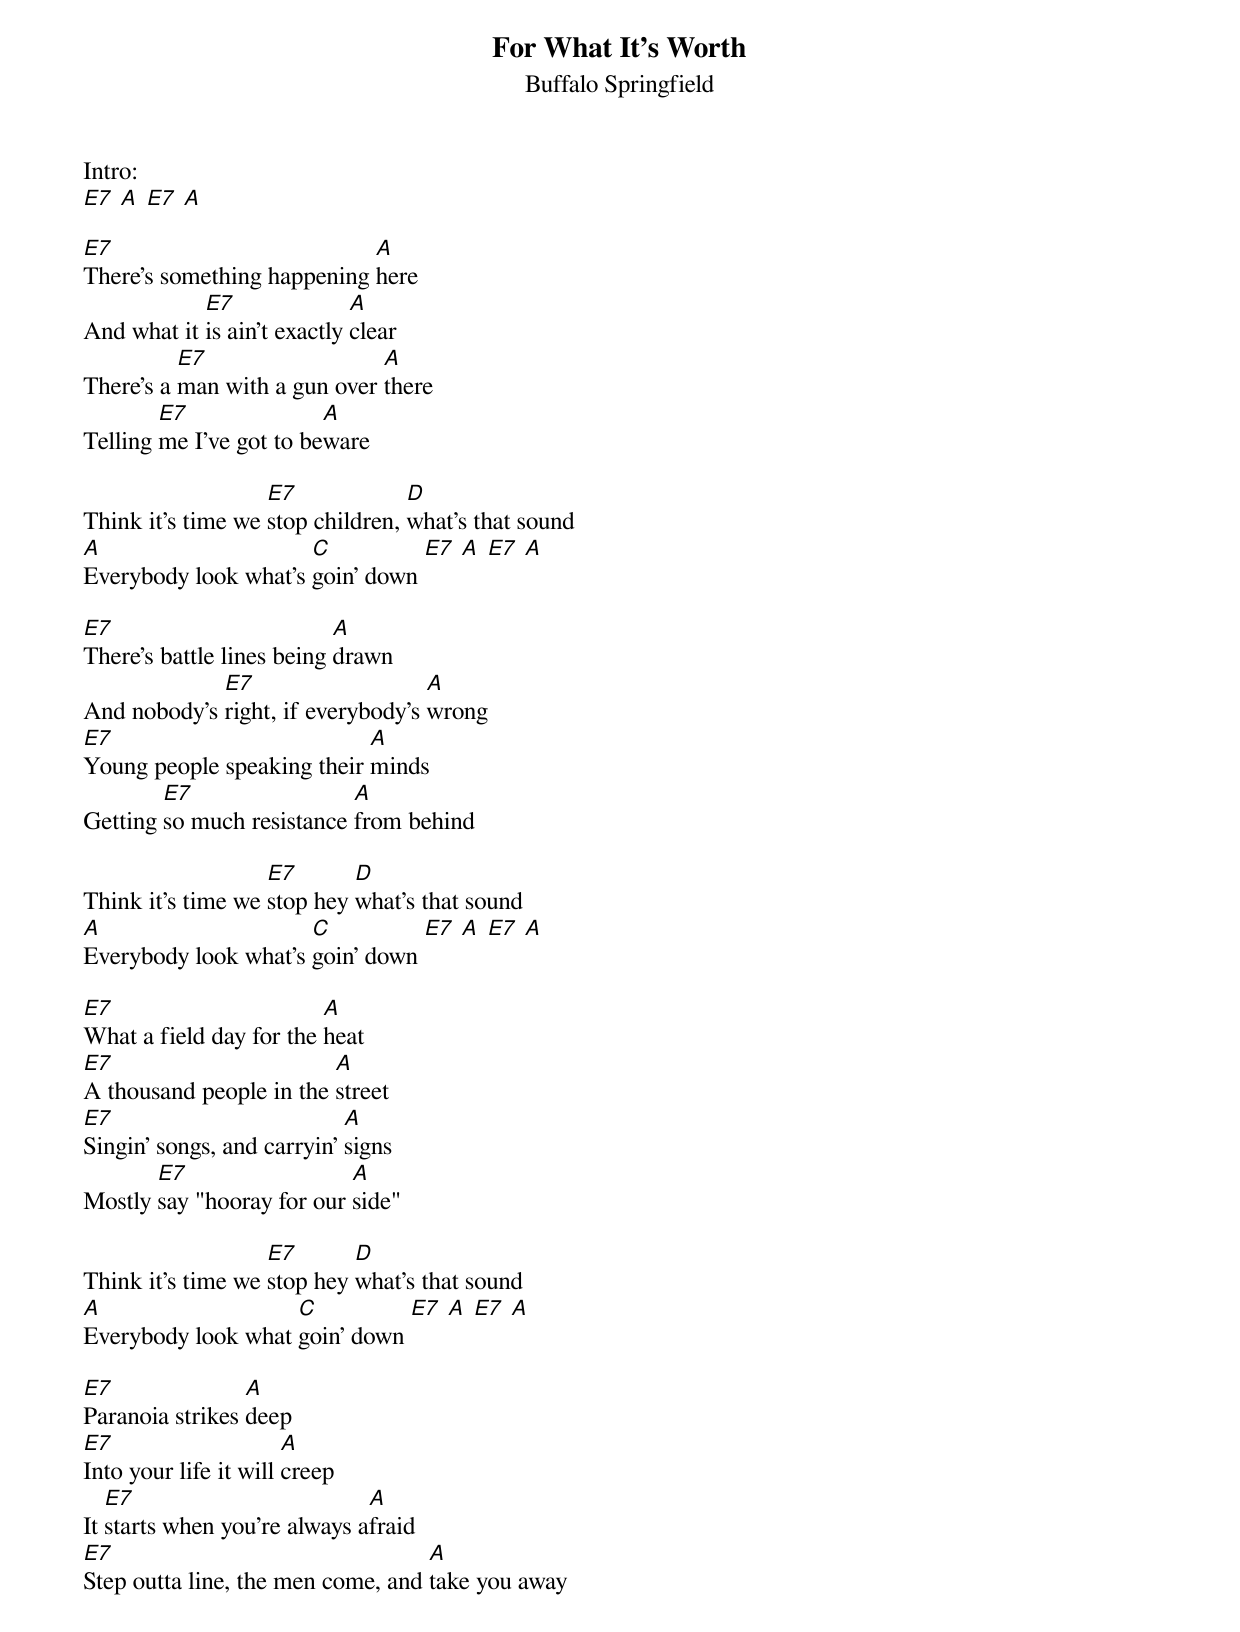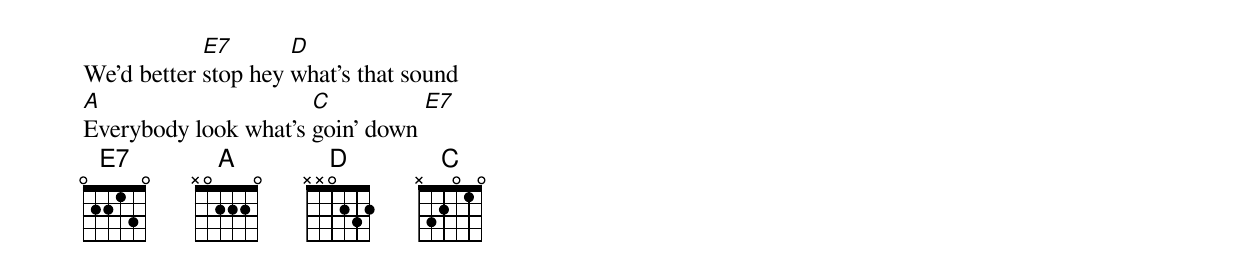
{t:For What It's Worth}
{st:Buffalo Springfield}

Intro:
[E7] [A] [E7] [A]

[E7]There's something happening [A]here
And what it [E7]is ain't exactly [A]clear
There's a [E7]man with a gun over [A]there
Telling [E7]me I've got to be[A]ware

Think it's time we [E7]stop children, [D]what's that sound
[A]Everybody look what’s [C]goin' down [E7] [A] [E7] [A]

[E7]There's battle lines being [A]drawn
And nobody's [E7]right, if everybody's [A]wrong
[E7]Young people speaking their [A]minds
Getting [E7]so much resistance [A]from behind

Think it's time we [E7]stop hey [D]what's that sound
[A]Everybody look what’s [C]goin' down [E7] [A] [E7] [A]

[E7]What a field day for the [A]heat
[E7]A thousand people in the [A]street
[E7]Singin' songs, and carryin' [A]signs
Mostly [E7]say "hooray for our [A]side"

Think it's time we [E7]stop hey [D]what's that sound
[A]Everybody look what [C]goin' down [E7] [A] [E7] [A]

[E7]Paranoia strikes [A]deep
[E7]Into your life it will [A]creep
It [E7]starts when you're always a[A]fraid
[E7]Step outta line, the men come, and [A]take you away

We’d better [E7]stop hey [D]what's that sound
[A]Everybody look what’s [C]goin' down [E7]
